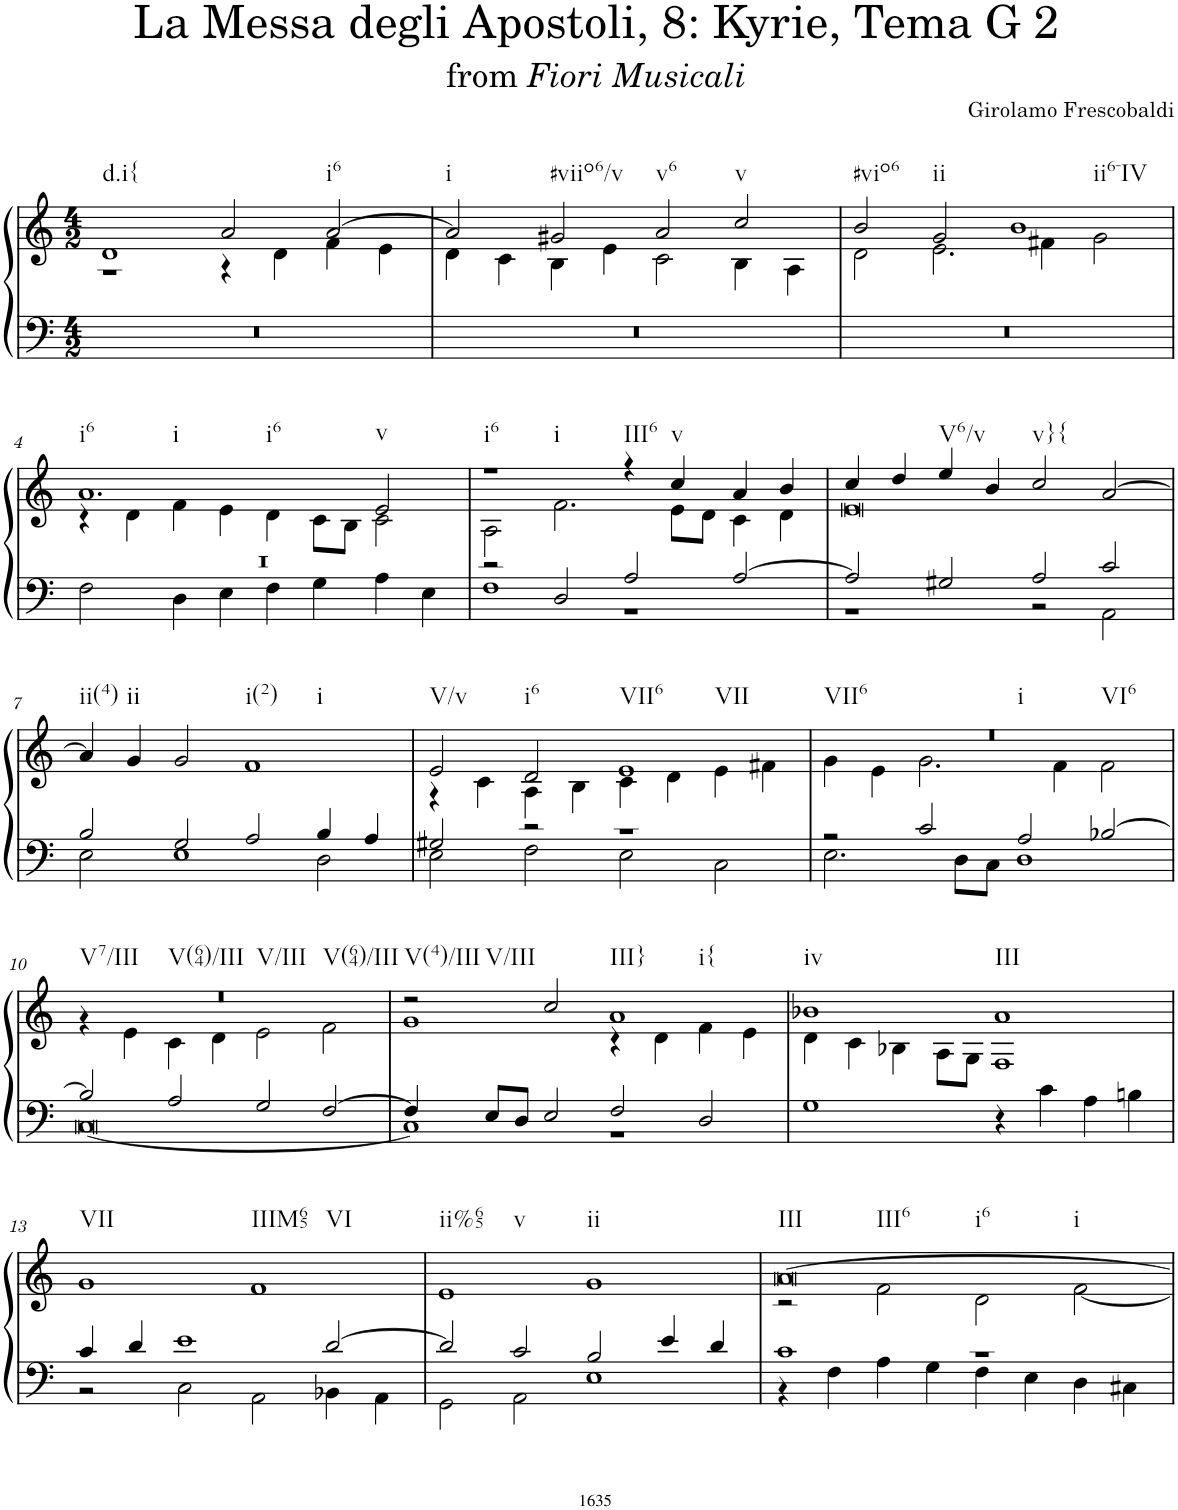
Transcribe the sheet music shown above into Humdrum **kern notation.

**kern	**kern
*part1	*part1
*staff2	*staff1
*I"Organ	*
*I'Org.	*
*clefF4	*clefG2
*k[]	*k[]
*M4/2	*M4/2
=1	=1
*	*^
0r	1d	0r
.	2a/	.
.	[2a/	.
1ryy	1ryy	4r
.	.	4d\
.	.	4f\
.	.	4e\
=2	=2	=2
0r	2a/]	4d\
.	.	4c\
.	2g#X/	4B\
.	.	4e\
.	2a/	2c\
.	2cc/	4B\
.	.	4A\
=3	=3	=3
0r	2b/	2d\
.	2g/	2.e\
.	1b	.
.	.	4f#X\
.	.	2g\
!!LO:LB:g=z	!!
=4	=4	=4
*^	*	*
0r	2F\	1.a	4r
.	.	.	4d\
.	4D\	.	4f\
.	4E\	.	4e\
.	4F\	.	4d\
.	4G\	.	8c\L
.	.	.	8B\J
.	4A\	2e/	2c\
.	4E\	.	.
=5	=5	=5	=5
2r	1F	1r	2A\
2D/	.	.	2.f\
2A/	1r	4r	.
.	.	4cc/	8e\L
.	.	.	8d\J
[2A/	.	4a/	4c\
.	.	4b/	4d\
=6	=6	=6	=6
2A/]	1r	4cc/	0e
.	.	4dd/	.
2G#X/	.	4ee/	.
.	.	4b/	.
2A/	2r	2cc/	.
2c/	2AA\	[2a/	.
*	*	*v	*v
!!LO:LB:g=z
=7	=7	=7
2B/	2E\	4a/]
.	.	4g/
2G/	1E	2g/
2A/	.	1f
4B/	2D\	.
4A/	.	.
=8	=8	=8
*	*	*^
2G#X/	2E\	2e/	4r
.	.	.	4c\
2r	2F\	2d/	4A\
.	.	.	4B\
1r	2E\	1e	4c\
.	.	.	4d\
.	2C\	.	4e\
.	.	.	4f#X\
=9	=9	=9	=9
2r	2.E\	0r	4g\
.	.	.	4e\
2c/	.	.	2.g\
.	8D\L	.	.
.	8C\J	.	.
2A/	1D	.	.
.	.	.	4f\
[2B-X/	.	.	2f\
!!LO:LB:g=z	!!
=10	=10	=10	=10
2B-/]	[0C	0r	4r
.	.	.	4e\
2A/	.	.	4c\
.	.	.	4d\
2G/	.	.	2e\
[2F/	.	.	2f\
=11	=11	=11	=11
4F/]	1C]	2r	1g
8E/L	.	.	.
8D/J	.	.	.
2E/	.	2cc/	.
2F/	1r	1a	4r
.	.	.	4d\
2D/	.	.	4f\
.	.	.	4e\
*v	*v	*	*
=12	=12	=12
1G	1b-X	4d\
.	.	4c\
.	.	4B-X\
.	.	8A\L
.	.	8G\J
4r	1a	1F
4c\	.	.
4A\	.	.
4Bn\	.	.
*	*v	*v
!!LO:LB:g=z
=13	=13
*^	*
4c/	2r	1g
4d/	.	.
1e	2C\	.
.	2AA\	1f
[2d/	4BB-X\	.
.	4AA\	.
=14	=14	=14
2d/]	2GG\	1e
2c/	2AA\	.
2B/	1E	1g
4e/	.	.
4d/	.	.
=15	=15	=15
*	*	*^
1c	4r	[0a	2r
.	4F\	.	.
.	4A\	.	2f\
.	4G\	.	.
1r	4F\	.	2d\
.	4E\	.	.
.	4D\	.	[2f\
.	4C#X\	.	.
*v	*v	*	*
*	*v	*v
=	=
*-	*-
